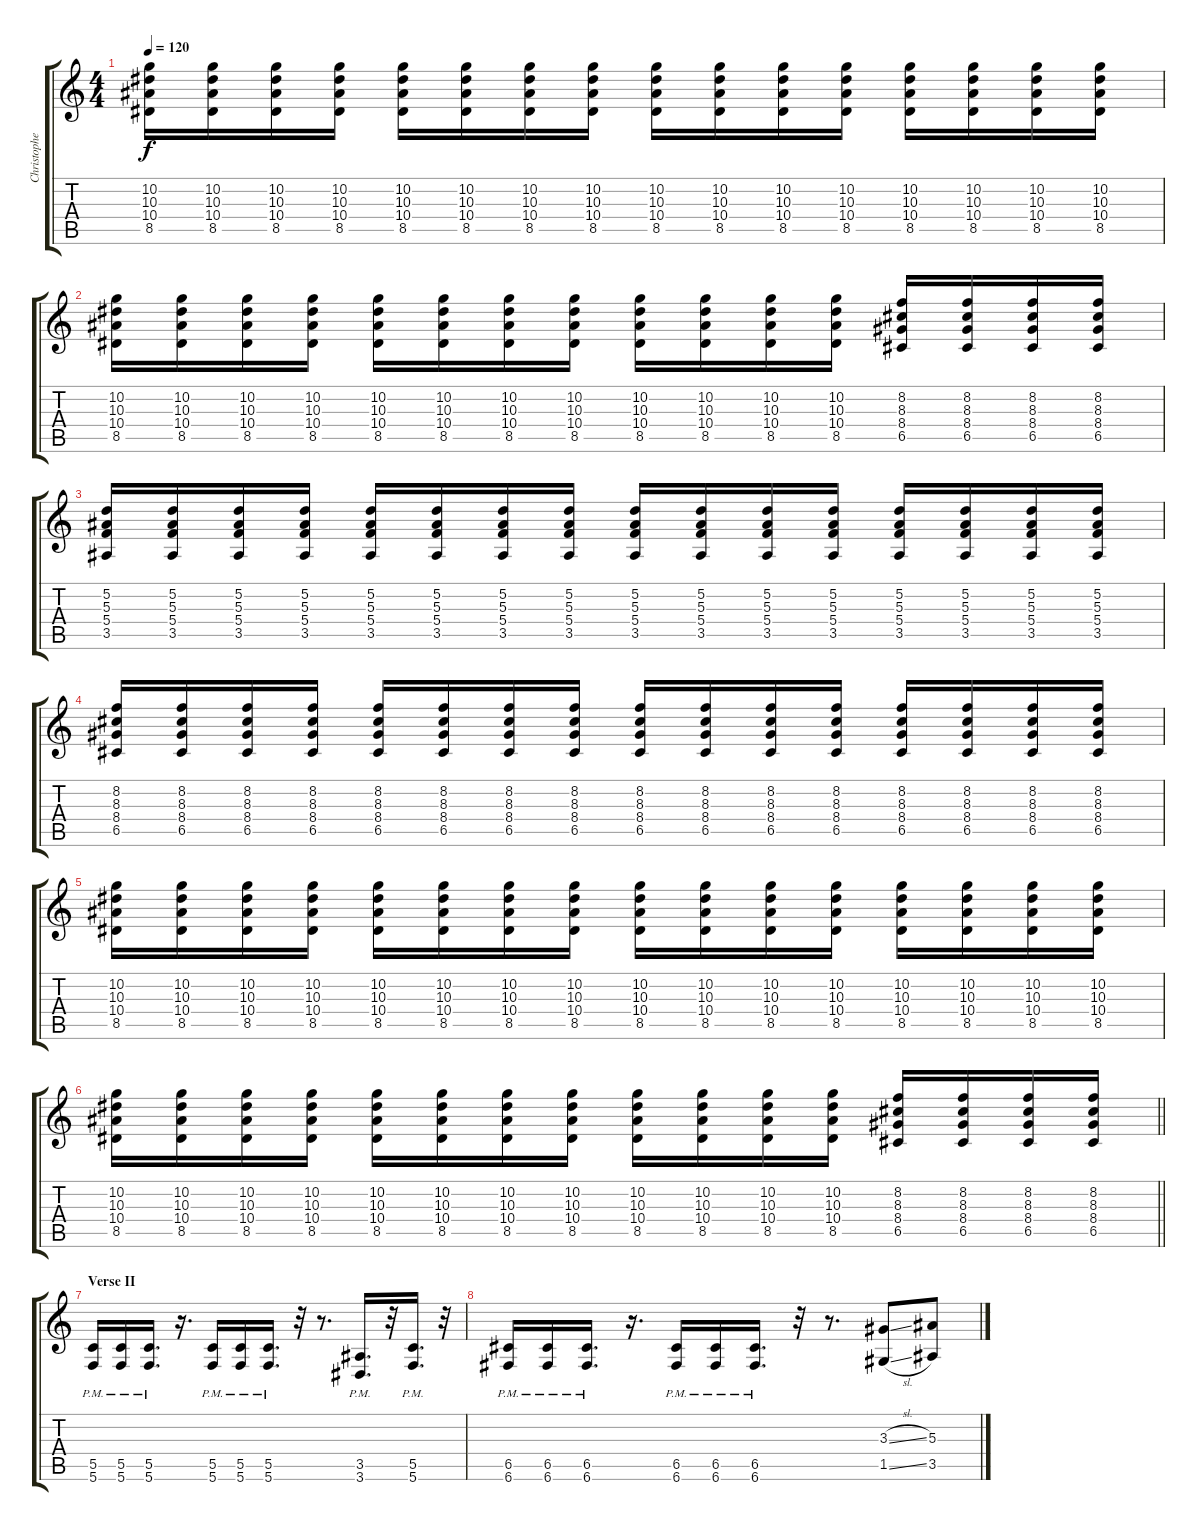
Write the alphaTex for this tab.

\track ("Christopher Amott (Rythm Guitar II)" "Christophe") {instrument overdrivenguitar}
\staff {score tabs}
\tuning (D4 A3 F3 C3 G2 C2) {hide}
\ts (4 4)
\tempo 120
\clef g2
\ks c
(10.2 10.3 10.4 8.5).16{dy f} (10.2 10.3 10.4 8.5).16 (10.2 10.3 10.4 8.5).16 (10.2 10.3 10.4 8.5).16 (10.2 10.3 10.4 8.5).16 (10.2 10.3 10.4 8.5).16 (10.2 10.3 10.4 8.5).16 (10.2 10.3 10.4 8.5).16 (10.2 10.3 10.4 8.5).16 (10.2 10.3 10.4 8.5).16 (10.2 10.3 10.4 8.5).16 (10.2 10.3 10.4 8.5).16 (10.2 10.3 10.4 8.5).16 (10.2 10.3 10.4 8.5).16 (10.2 10.3 10.4 8.5).16 (10.2 10.3 10.4 8.5).16 |
(10.2 10.3 10.4 8.5).16 (10.2 10.3 10.4 8.5).16 (10.2 10.3 10.4 8.5).16 (10.2 10.3 10.4 8.5).16 (10.2 10.3 10.4 8.5).16 (10.2 10.3 10.4 8.5).16 (10.2 10.3 10.4 8.5).16 (10.2 10.3 10.4 8.5).16 (10.2 10.3 10.4 8.5).16 (10.2 10.3 10.4 8.5).16 (10.2 10.3 10.4 8.5).16 (10.2 10.3 10.4 8.5).16 (8.2 8.3 8.4 6.5).16 (8.2 8.3 8.4 6.5).16 (8.2 8.3 8.4 6.5).16 (8.2 8.3 8.4 6.5).16 |
(5.2 5.3 5.4 3.5).16 (5.2 5.3 5.4 3.5).16 (5.2 5.3 5.4 3.5).16 (5.2 5.3 5.4 3.5).16 (5.2 5.3 5.4 3.5).16 (5.2 5.3 5.4 3.5).16 (5.2 5.3 5.4 3.5).16 (5.2 5.3 5.4 3.5).16 (5.2 5.3 5.4 3.5).16 (5.2 5.3 5.4 3.5).16 (5.2 5.3 5.4 3.5).16 (5.2 5.3 5.4 3.5).16 (5.2 5.3 5.4 3.5).16 (5.2 5.3 5.4 3.5).16 (5.2 5.3 5.4 3.5).16 (5.2 5.3 5.4 3.5).16 |
(8.2 8.3 8.4 6.5).16 (8.2 8.3 8.4 6.5).16 (8.2 8.3 8.4 6.5).16 (8.2 8.3 8.4 6.5).16 (8.2 8.3 8.4 6.5).16 (8.2 8.3 8.4 6.5).16 (8.2 8.3 8.4 6.5).16 (8.2 8.3 8.4 6.5).16 (8.2 8.3 8.4 6.5).16 (8.2 8.3 8.4 6.5).16 (8.2 8.3 8.4 6.5).16 (8.2 8.3 8.4 6.5).16 (8.2 8.3 8.4 6.5).16 (8.2 8.3 8.4 6.5).16 (8.2 8.3 8.4 6.5).16 (8.2 8.3 8.4 6.5).16 |
(10.2 10.3 10.4 8.5).16 (10.2 10.3 10.4 8.5).16 (10.2 10.3 10.4 8.5).16 (10.2 10.3 10.4 8.5).16 (10.2 10.3 10.4 8.5).16 (10.2 10.3 10.4 8.5).16 (10.2 10.3 10.4 8.5).16 (10.2 10.3 10.4 8.5).16 (10.2 10.3 10.4 8.5).16 (10.2 10.3 10.4 8.5).16 (10.2 10.3 10.4 8.5).16 (10.2 10.3 10.4 8.5).16 (10.2 10.3 10.4 8.5).16 (10.2 10.3 10.4 8.5).16 (10.2 10.3 10.4 8.5).16 (10.2 10.3 10.4 8.5).16 |
\barLineRight lightlight
(10.2 10.3 10.4 8.5).16 (10.2 10.3 10.4 8.5).16 (10.2 10.3 10.4 8.5).16 (10.2 10.3 10.4 8.5).16 (10.2 10.3 10.4 8.5).16 (10.2 10.3 10.4 8.5).16 (10.2 10.3 10.4 8.5).16 (10.2 10.3 10.4 8.5).16 (10.2 10.3 10.4 8.5).16 (10.2 10.3 10.4 8.5).16 (10.2 10.3 10.4 8.5).16 (10.2 10.3 10.4 8.5).16 (8.2 8.3 8.4 6.5).16 (8.2 8.3 8.4 6.5).16 (8.2 8.3 8.4 6.5).16 (8.2 8.3 8.4 6.5).16 |
\section ("" "Verse II")
(5.5{pm} 5.6{pm}).16{volume 13 balance 16 instrument overdrivenguitar} (5.5{pm} 5.6{pm}).16 (5.5{pm} 5.6{pm}).16{d} r.16{d} (5.5{pm} 5.6{pm}).16 (5.5{pm} 5.6{pm}).16 (5.5{pm} 5.6{pm}).16{d} r.32 r.8{d} (3.5{pm} 3.6{pm}).16{d} r.32 (5.5{pm} 5.6{pm}).16{d} r.32 |
(6.5{pm} 6.6{pm}).16 (6.5{pm} 6.6{pm}).16 (6.5{pm} 6.6{pm}).16{d} r.16{d} (6.5{pm} 6.6{pm}).16 (6.5{pm} 6.6{pm}).16 (6.5{pm} 6.6{pm}).16{d} r.32 r.8{d} (3.3{sl} 1.5{sl}).8{volume 10} (5.3 3.5).8
